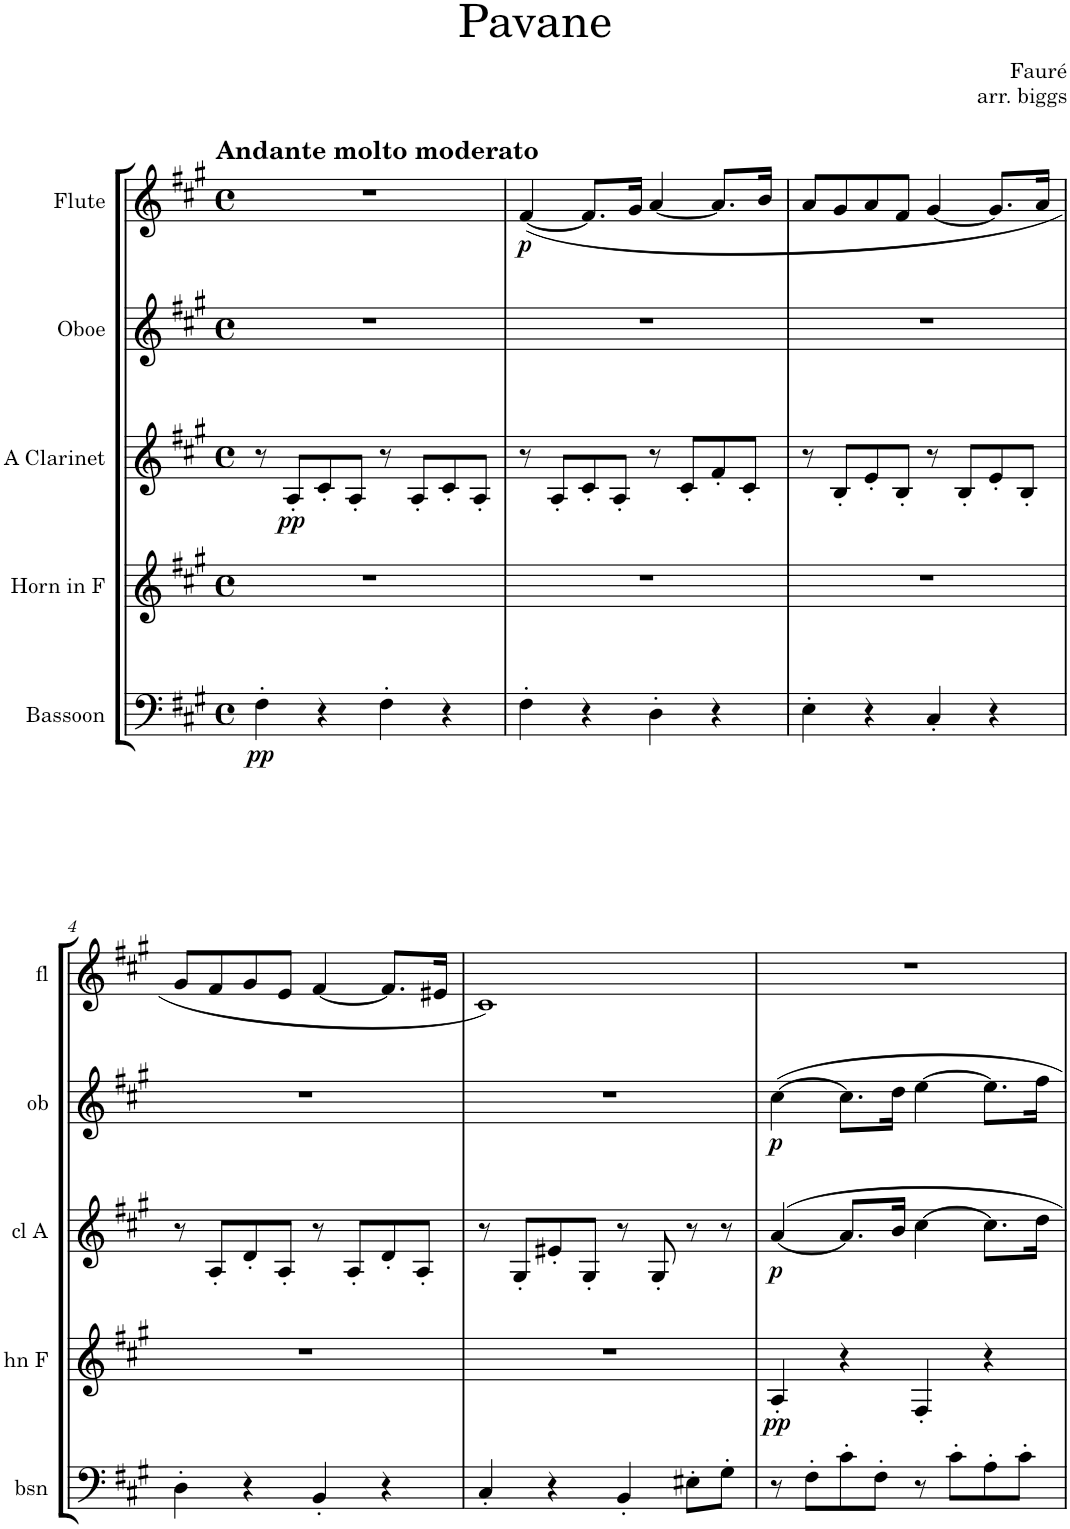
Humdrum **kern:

**kern	**dynam	**kern	**dynam	**kern	**dynam	**kern	**dynam	**kern	**dynam
*part5	*part5	*part4	*part4	*part3	*part3	*part2	*part2	*part1	*part1
*staff5	*staff5	*staff4	*staff4	*staff3	*staff3	*staff2	*staff2	*staff1	*staff1
*I"Bassoon	*	*I"Horn in F	*	*I"A Clarinet	*	*I"Oboe	*	*I"Flute	*
*I'bsn	*	*I'hn F	*	*I'cl A	*	*I'ob	*	*I'fl	*
*clefF4	*	*clefG2	*	*clefG2	*	*clefG2	*	*clefG2	*
*	*	*ITrd4c7	*	*ITrd2c3	*	*	*	*	*
*k[f#c#g#]	*	*k[f#c#g#]	*	*k[f#c#g#]	*	*k[f#c#g#]	*	*k[f#c#g#]	*
*M4/4	*	*M4/4	*	*M4/4	*	*M4/4	*	*M4/4	*
*met(c)	*	*met(c)	*	*met(c)	*	*met(c)	*	*met(c)	*
=1	=1	=1	=1	=1	=1	=1	=1	=1	=1
!	!	!	!	!	!	!	!	!LO:TX:a:B:t=Andante molto moderato	!
!	!LO:DY:b	!	!	!	!	!	!	!	!
4F#'\	pp	1r	.	8r	.	1r	.	1r	.
!	!	!	!	!	!LO:DY:b	!	!	!	!
.	.	.	.	8A'/L	pp	.	.	.	.
4r	.	.	.	8c#'/	.	.	.	.	.
.	.	.	.	8A'/J	.	.	.	.	.
4F#'\	.	.	.	8r	.	.	.	.	.
.	.	.	.	8A'/L	.	.	.	.	.
4r	.	.	.	8c#'/	.	.	.	.	.
.	.	.	.	8A'/J	.	.	.	.	.
=2	=2	=2	=2	=2	=2	=2	=2	=2	=2
!	!	!	!	!	!	!	!	!	!LO:DY:b
4F#'\	.	1r	.	8r	.	1r	.	([4f#/	p
.	.	.	.	8A'/L	.	.	.	.	.
4r	.	.	.	8c#'/	.	.	.	8.f#/L]	.
.	.	.	.	8A'/J	.	.	.	.	.
.	.	.	.	.	.	.	.	16g#/Jk	.
4D'\	.	.	.	8r	.	.	.	[4a/	.
.	.	.	.	8c#'/L	.	.	.	.	.
4r	.	.	.	8f#'/	.	.	.	8.a/L]	.
.	.	.	.	8c#'/J	.	.	.	.	.
.	.	.	.	.	.	.	.	16b/Jk	.
=3	=3	=3	=3	=3	=3	=3	=3	=3	=3
4E'\	.	1r	.	8r	.	1r	.	8a/L	.
.	.	.	.	8B'/L	.	.	.	8g#/	.
4r	.	.	.	8e'/	.	.	.	8a/	.
.	.	.	.	8B'/J	.	.	.	8f#/J	.
4C#'/	.	.	.	8r	.	.	.	[4g#/	.
.	.	.	.	8B'/L	.	.	.	.	.
4r	.	.	.	8e'/	.	.	.	8.g#/L]	.
.	.	.	.	8B'/J	.	.	.	.	.
.	.	.	.	.	.	.	.	16a/Jk	.
!!LO:LB:g=z
=4	=4	=4	=4	=4	=4	=4	=4	=4	=4
4D'\	.	1r	.	8r	.	1r	.	8g#/L	.
.	.	.	.	8A'/L	.	.	.	8f#/	.
4r	.	.	.	8d'/	.	.	.	8g#/	.
.	.	.	.	8A'/J	.	.	.	8e/J	.
4BB'/	.	.	.	8r	.	.	.	[4f#/	.
.	.	.	.	8A'/L	.	.	.	.	.
4r	.	.	.	8d'/	.	.	.	8.f#/L]	.
.	.	.	.	8A'/J	.	.	.	.	.
.	.	.	.	.	.	.	.	16e#X/Jk	.
=5	=5	=5	=5	=5	=5	=5	=5	=5	=5
4C#'/	.	1r	.	8r	.	1r	.	1c#)	.
.	.	.	.	8G#'/L	.	.	.	.	.
4r	.	.	.	8e#X'/	.	.	.	.	.
.	.	.	.	8G#'/J	.	.	.	.	.
4BB'/	.	.	.	8r	.	.	.	.	.
.	.	.	.	8G#'/	.	.	.	.	.
8E#X'\L	.	.	.	8r	.	.	.	.	.
8G#'\J	.	.	.	8r	.	.	.	.	.
=6	=6	=6	=6	=6	=6	=6	=6	=6	=6
!	!	!	!LO:DY:b	!	!LO:DY:b	!	!LO:DY:b	!	!
8r	.	4A'/	pp	[4a/	p	[4cc#\	p	1r	.
8F#'\L	.	.	.	.	.	.	.	.	.
8c#'\	.	4r	.	8.a/L]	.	8.cc#\L]	.	.	.
8F#'\J	.	.	.	.	.	.	.	.	.
.	.	.	.	16b/Jk	.	16dd\Jk	.	.	.
8r	.	4F#'/	.	[4cc#\	.	[4ee\	.	.	.
8c#'\L	.	.	.	.	.	.	.	.	.
8A'\	.	4r	.	8.cc#\L]	.	8.ee\L]	.	.	.
8c#'\J	.	.	.	.	.	.	.	.	.
.	.	.	.	16dd\Jk	.	16ff#\Jk	.	.	.
=	=	=	=	=	=	=	=	=	=
*-	*-	*-	*-	*-	*-	*-	*-	*-	*-
